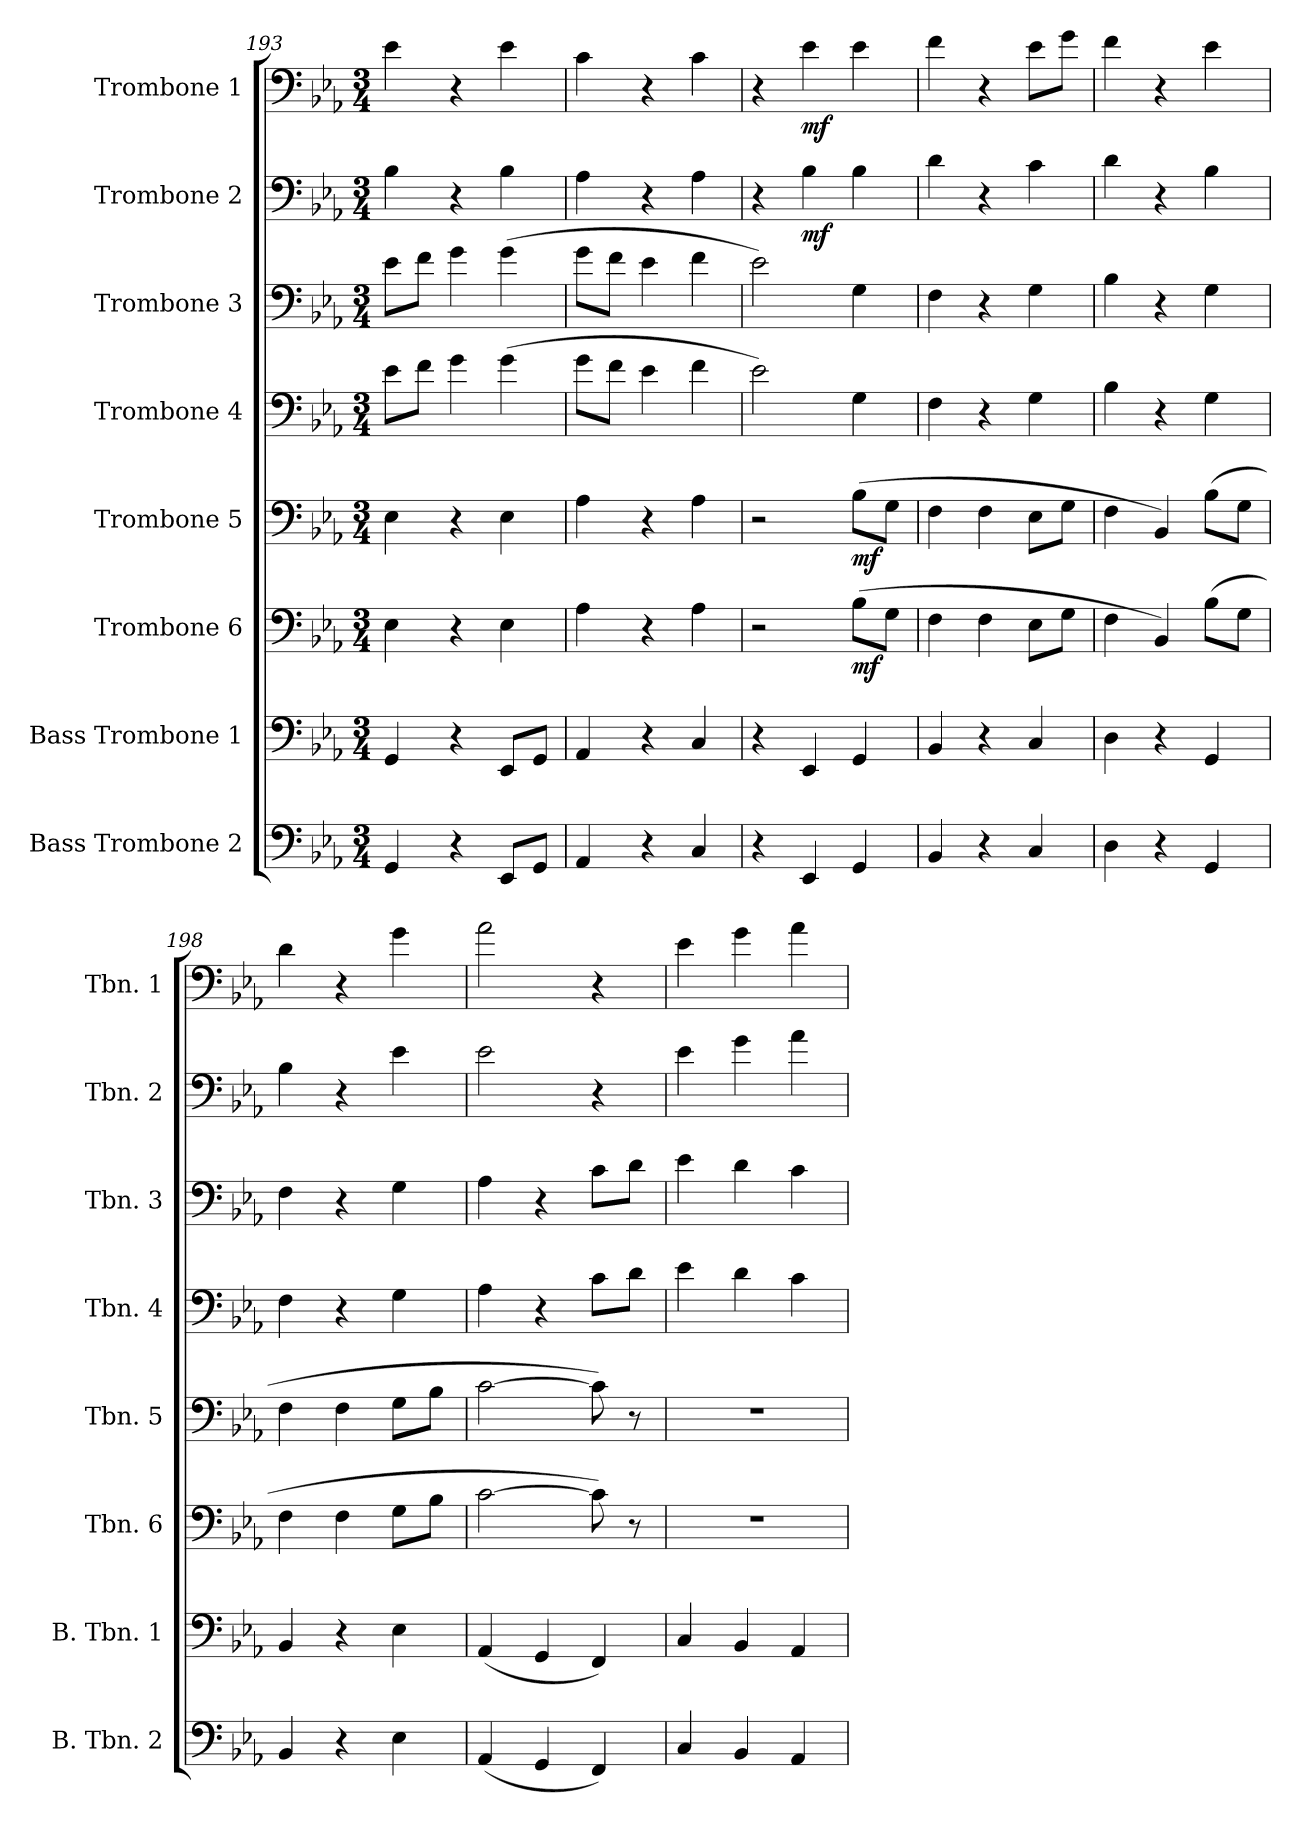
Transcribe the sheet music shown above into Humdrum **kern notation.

**kern	**kern	**kern	**dynam	**kern	**dynam	**kern	**kern	**kern	**dynam	**kern	**dynam
*part8	*part7	*part6	*part6	*part5	*part5	*part4	*part3	*part2	*part2	*part1	*part1
*staff8	*staff7	*staff6	*staff6	*staff5	*staff5	*staff4	*staff3	*staff2	*staff2	*staff1	*staff1
*I"Bass Trombone 2	*I"Bass Trombone 1	*I"Trombone 6	*	*I"Trombone 5	*	*I"Trombone 4	*I"Trombone 3	*I"Trombone 2	*	*I"Trombone 1	*
*I'B. Tbn. 2	*I'B. Tbn. 1	*I'Tbn. 6	*	*I'Tbn. 5	*	*I'Tbn. 4	*I'Tbn. 3	*I'Tbn. 2	*	*I'Tbn. 1	*
*clefF4	*clefF4	*clefF4	*	*clefF4	*	*clefF4	*clefF4	*clefF4	*	*clefF4	*
*k[b-e-a-]	*k[b-e-a-]	*k[b-e-a-]	*	*k[b-e-a-]	*	*k[b-e-a-]	*k[b-e-a-]	*k[b-e-a-]	*	*k[b-e-a-]	*
*M3/4	*M3/4	*M3/4	*	*M3/4	*	*M3/4	*M3/4	*M3/4	*	*M3/4	*
=193	=193	=193	=193	=193	=193	=193	=193	=193	=193	=193	=193
4GG/	4GG/	4E-\	.	4E-\	.	8e-\L	8e-\L	4B-\	.	4e-\	.
.	.	.	.	.	.	8f\J	8f\J	.	.	.	.
4r	4r	4r	.	4r	.	4g\	4g\	4r	.	4r	.
8EE-/L	8EE-/L	4E-\	.	4E-\	.	(4g\	(4g\	4B-\	.	4e-\	.
8GG/J	8GG/J	.	.	.	.	.	.	.	.	.	.
=194	=194	=194	=194	=194	=194	=194	=194	=194	=194	=194	=194
4AA-/	4AA-/	4A-\	.	4A-\	.	8g\L	8g\L	4A-\	.	4c\	.
.	.	.	.	.	.	8f\J	8f\J	.	.	.	.
4r	4r	4r	.	4r	.	4e-\	4e-\	4r	.	4r	.
4C/	4C/	4A-\	.	4A-\	.	4f\	4f\	4A-\	.	4c\	.
=195	=195	=195	=195	=195	=195	=195	=195	=195	=195	=195	=195
4r	4r	2r	.	2r	.	2e-\)	2e-\)	4r	.	4r	.
!	!	!	!	!	!	!	!	!	!LO:DY:b	!	!LO:DY:b
4EE-/	4EE-/	.	.	.	.	.	.	4B-\	mf	4e-\	mf
!	!	!	!LO:DY:b	!	!LO:DY:b	!	!	!	!	!	!
4GG/	4GG/	(8B-\L	mf	(8B-\L	mf	4G\	4G\	4B-\	.	4e-\	.
.	.	8G\J	.	8G\J	.	.	.	.	.	.	.
=196	=196	=196	=196	=196	=196	=196	=196	=196	=196	=196	=196
4BB-/	4BB-/	4F\	.	4F\	.	4F\	4F\	4d\	.	4f\	.
4r	4r	4F\	.	4F\	.	4r	4r	4r	.	4r	.
4C/	4C/	8E-\L	.	8E-\L	.	4G\	4G\	4c\	.	8e-\L	.
.	.	8G\J	.	8G\J	.	.	.	.	.	8g\J	.
=197	=197	=197	=197	=197	=197	=197	=197	=197	=197	=197	=197
4D\	4D\	4F\	.	4F\	.	4B-\	4B-\	4d\	.	4f\	.
4r	4r	4BB-/)	.	4BB-/)	.	4r	4r	4r	.	4r	.
4GG/	4GG/	(8B-\L	.	(8B-\L	.	4G\	4G\	4B-\	.	4e-\	.
.	.	8G\J	.	8G\J	.	.	.	.	.	.	.
=198	=198	=198	=198	=198	=198	=198	=198	=198	=198	=198	=198
4BB-/	4BB-/	4F\	.	4F\	.	4F\	4F\	4B-\	.	4d\	.
4r	4r	4F\	.	4F\	.	4r	4r	4r	.	4r	.
4E-\	4E-\	8G\L	.	8G\L	.	4G\	4G\	4e-\	.	4g\	.
.	.	8B-\J	.	8B-\J	.	.	.	.	.	.	.
!!LO:PB:g=z
=199	=199	=199	=199	=199	=199	=199	=199	=199	=199	=199	=199
(4AA-/	(4AA-/	[2c\	.	[2c\	.	4A-\	4A-\	2e-\	.	2a-\	.
4GG/	4GG/	.	.	.	.	4r	4r	.	.	.	.
4FF/)	4FF/)	8c\])	.	8c\])	.	8c\L	8c\L	4r	.	4r	.
.	.	8r	.	8r	.	8d\J	8d\J	.	.	.	.
=200	=200	=200	=200	=200	=200	=200	=200	=200	=200	=200	=200
4C/	4C/	2.r	.	2.r	.	4e-\	4e-\	4e-\	.	4e-\	.
4BB-/	4BB-/	.	.	.	.	4d\	4d\	4g\	.	4g\	.
4AA-/	4AA-/	.	.	.	.	4c\	4c\	4a-\	.	4a-\	.
=	=	=	=	=	=	=	=	=	=	=	=
*-	*-	*-	*-	*-	*-	*-	*-	*-	*-	*-	*-
